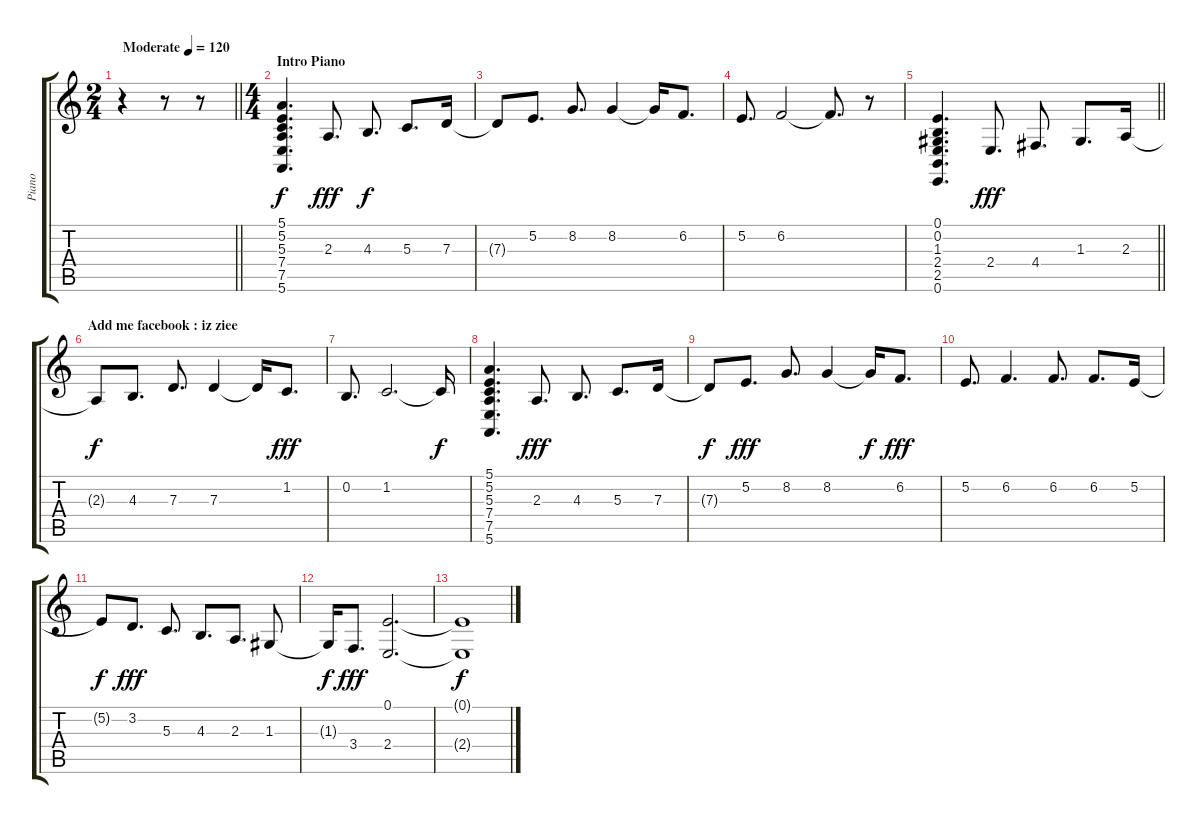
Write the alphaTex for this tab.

\track ("Piano" "Piano") {instrument acousticgrandpiano}
\staff {score tabs}
\tuning (E4 B3 G3 D3 A2 E2) {hide}
\ts (2 4)
\tempo (120 "Moderate")
\clef g2
\barLineRight lightlight
\ks c
r.4{dy f instrument acousticgrandpiano} r.8 r.8 |
\ts (4 4)
\section ("" "Intro Piano")
(5.1 5.2 5.3 7.4 7.5 5.6).4{d} 2.3.8{d dy fff} 4.3.8{d dy f} 5.3.8{d} 7.3.16 |
7.3{t}.8 5.2.8{d} 8.2.8{d} 8.2.4 8.2{t}.16 6.2.8{d} |
5.2.8{d} 6.2.2 6.2{t}.8{d} r.8 |
\barLineRight lightlight
(0.1 0.2 1.3 2.4 2.5 0.6).4{d} 2.4.8{d dy fff} 4.4.8{d} 1.3.8{d} 2.3.16 |
\section ("" "Add me facebook : iz ziee")
2.3{t}.8{dy f} 4.3.8{d} 7.3.8{d} 7.3.4 7.3{t}.16 1.2.8{d dy fff} |
0.2.8{d} 1.2.2{d} 1.2{t}.16{dy f} |
(5.1 5.2 5.3 7.4 7.5 5.6).4{d} 2.3.8{d dy fff} 4.3.8{d} 5.3.8{d} 7.3.16 |
7.3{t}.8{dy f} 5.2.8{d dy fff} 8.2.8{d} 8.2.4 8.2{t}.16{dy f} 6.2.8{d dy fff} |
5.2.8{d} 6.2.4{d} 6.2.8{d} 6.2.8{d} 5.2.16 |
5.2{t}.8{dy f} 3.2.8{d dy fff} 5.3.8{d} 4.3.8{d} 2.3.8{d} 1.3.8 |
1.3{t}.16{dy f} 3.4.8{d dy fff} (0.1 2.4).2{d} |
(0.1{t} 2.4{t}).1{dy f}
